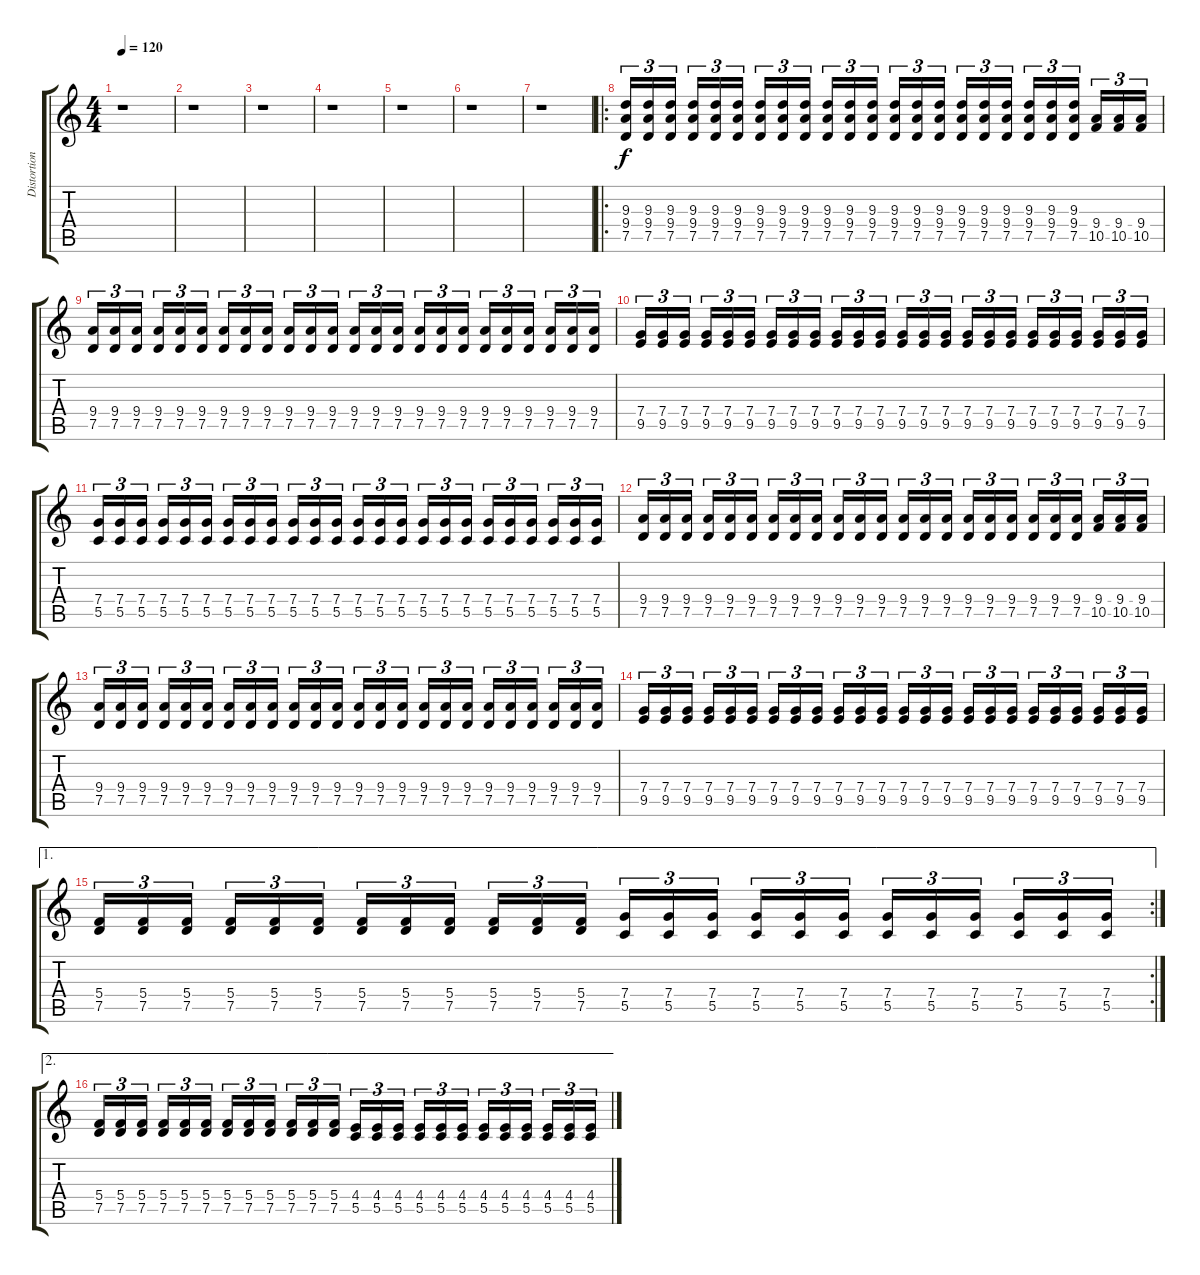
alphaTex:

\track ("Distortion # 1" "Distortion") {instrument distortionguitar}
\staff {score tabs}
\tuning (D4 A3 F3 C3 G2 D2) {hide}
\ts (4 4)
\tempo 120
\clef g2
\ks c
r.1{dy f} |
r.1 |
r.1 |
r.1 |
r.1 |
r.1 |
r.1 |
\ro
(9.3 9.4 7.5).16{tu (3 2) volume 16} (9.3 9.4 7.5).16{tu (3 2)} (9.3 9.4 7.5).16{tu (3 2) beam splitsecondary} (9.3 9.4 7.5).16{tu (3 2)} (9.3 9.4 7.5).16{tu (3 2)} (9.3 9.4 7.5).16{tu (3 2)} (9.3 9.4 7.5).16{tu (3 2)} (9.3 9.4 7.5).16{tu (3 2)} (9.3 9.4 7.5).16{tu (3 2) beam splitsecondary} (9.3 9.4 7.5).16{tu (3 2)} (9.3 9.4 7.5).16{tu (3 2)} (9.3 9.4 7.5).16{tu (3 2)} (9.3 9.4 7.5).16{tu (3 2)} (9.3 9.4 7.5).16{tu (3 2)} (9.3 9.4 7.5).16{tu (3 2) beam splitsecondary} (9.3 9.4 7.5).16{tu (3 2)} (9.3 9.4 7.5).16{tu (3 2)} (9.3 9.4 7.5).16{tu (3 2)} (9.3 9.4 7.5).16{tu (3 2)} (9.3 9.4 7.5).16{tu (3 2)} (9.3 9.4 7.5).16{tu (3 2) beam splitsecondary} (9.4 10.5).16{tu (3 2)} (9.4 10.5).16{tu (3 2)} (9.4 10.5).16{tu (3 2)} |
(9.4 7.5).16{tu (3 2)} (9.4 7.5).16{tu (3 2)} (9.4 7.5).16{tu (3 2) beam splitsecondary} (9.4 7.5).16{tu (3 2)} (9.4 7.5).16{tu (3 2)} (9.4 7.5).16{tu (3 2)} (9.4 7.5).16{tu (3 2)} (9.4 7.5).16{tu (3 2)} (9.4 7.5).16{tu (3 2) beam splitsecondary} (9.4 7.5).16{tu (3 2)} (9.4 7.5).16{tu (3 2)} (9.4 7.5).16{tu (3 2)} (9.4 7.5).16{tu (3 2)} (9.4 7.5).16{tu (3 2)} (9.4 7.5).16{tu (3 2) beam splitsecondary} (9.4 7.5).16{tu (3 2)} (9.4 7.5).16{tu (3 2)} (9.4 7.5).16{tu (3 2)} (9.4 7.5).16{tu (3 2)} (9.4 7.5).16{tu (3 2)} (9.4 7.5).16{tu (3 2) beam splitsecondary} (9.4 7.5).16{tu (3 2)} (9.4 7.5).16{tu (3 2)} (9.4 7.5).16{tu (3 2)} |
(7.4 9.5).16{tu (3 2)} (7.4 9.5).16{tu (3 2)} (7.4 9.5).16{tu (3 2) beam splitsecondary} (7.4 9.5).16{tu (3 2)} (7.4 9.5).16{tu (3 2)} (7.4 9.5).16{tu (3 2)} (7.4 9.5).16{tu (3 2)} (7.4 9.5).16{tu (3 2)} (7.4 9.5).16{tu (3 2) beam splitsecondary} (7.4 9.5).16{tu (3 2)} (7.4 9.5).16{tu (3 2)} (7.4 9.5).16{tu (3 2)} (7.4 9.5).16{tu (3 2)} (7.4 9.5).16{tu (3 2)} (7.4 9.5).16{tu (3 2) beam splitsecondary} (7.4 9.5).16{tu (3 2)} (7.4 9.5).16{tu (3 2)} (7.4 9.5).16{tu (3 2)} (7.4 9.5).16{tu (3 2)} (7.4 9.5).16{tu (3 2)} (7.4 9.5).16{tu (3 2) beam splitsecondary} (7.4 9.5).16{tu (3 2)} (7.4 9.5).16{tu (3 2)} (7.4 9.5).16{tu (3 2)} |
(7.4 5.5).16{tu (3 2)} (7.4 5.5).16{tu (3 2)} (7.4 5.5).16{tu (3 2) beam splitsecondary} (7.4 5.5).16{tu (3 2)} (7.4 5.5).16{tu (3 2)} (7.4 5.5).16{tu (3 2)} (7.4 5.5).16{tu (3 2)} (7.4 5.5).16{tu (3 2)} (7.4 5.5).16{tu (3 2) beam splitsecondary} (7.4 5.5).16{tu (3 2)} (7.4 5.5).16{tu (3 2)} (7.4 5.5).16{tu (3 2)} (7.4 5.5).16{tu (3 2)} (7.4 5.5).16{tu (3 2)} (7.4 5.5).16{tu (3 2) beam splitsecondary} (7.4 5.5).16{tu (3 2)} (7.4 5.5).16{tu (3 2)} (7.4 5.5).16{tu (3 2)} (7.4 5.5).16{tu (3 2)} (7.4 5.5).16{tu (3 2)} (7.4 5.5).16{tu (3 2) beam splitsecondary} (7.4 5.5).16{tu (3 2)} (7.4 5.5).16{tu (3 2)} (7.4 5.5).16{tu (3 2)} |
(9.4 7.5).16{tu (3 2)} (9.4 7.5).16{tu (3 2)} (9.4 7.5).16{tu (3 2) beam splitsecondary} (9.4 7.5).16{tu (3 2)} (9.4 7.5).16{tu (3 2)} (9.4 7.5).16{tu (3 2)} (9.4 7.5).16{tu (3 2)} (9.4 7.5).16{tu (3 2)} (9.4 7.5).16{tu (3 2) beam splitsecondary} (9.4 7.5).16{tu (3 2)} (9.4 7.5).16{tu (3 2)} (9.4 7.5).16{tu (3 2)} (9.4 7.5).16{tu (3 2)} (9.4 7.5).16{tu (3 2)} (9.4 7.5).16{tu (3 2) beam splitsecondary} (9.4 7.5).16{tu (3 2)} (9.4 7.5).16{tu (3 2)} (9.4 7.5).16{tu (3 2)} (9.4 7.5).16{tu (3 2)} (9.4 7.5).16{tu (3 2)} (9.4 7.5).16{tu (3 2) beam splitsecondary} (9.4 10.5).16{tu (3 2)} (9.4 10.5).16{tu (3 2)} (9.4 10.5).16{tu (3 2)} |
(9.4 7.5).16{tu (3 2)} (9.4 7.5).16{tu (3 2)} (9.4 7.5).16{tu (3 2) beam splitsecondary} (9.4 7.5).16{tu (3 2)} (9.4 7.5).16{tu (3 2)} (9.4 7.5).16{tu (3 2)} (9.4 7.5).16{tu (3 2)} (9.4 7.5).16{tu (3 2)} (9.4 7.5).16{tu (3 2) beam splitsecondary} (9.4 7.5).16{tu (3 2)} (9.4 7.5).16{tu (3 2)} (9.4 7.5).16{tu (3 2)} (9.4 7.5).16{tu (3 2)} (9.4 7.5).16{tu (3 2)} (9.4 7.5).16{tu (3 2) beam splitsecondary} (9.4 7.5).16{tu (3 2)} (9.4 7.5).16{tu (3 2)} (9.4 7.5).16{tu (3 2)} (9.4 7.5).16{tu (3 2)} (9.4 7.5).16{tu (3 2)} (9.4 7.5).16{tu (3 2) beam splitsecondary} (9.4 7.5).16{tu (3 2)} (9.4 7.5).16{tu (3 2)} (9.4 7.5).16{tu (3 2)} |
(7.4 9.5).16{tu (3 2)} (7.4 9.5).16{tu (3 2)} (7.4 9.5).16{tu (3 2) beam splitsecondary} (7.4 9.5).16{tu (3 2)} (7.4 9.5).16{tu (3 2)} (7.4 9.5).16{tu (3 2)} (7.4 9.5).16{tu (3 2)} (7.4 9.5).16{tu (3 2)} (7.4 9.5).16{tu (3 2) beam splitsecondary} (7.4 9.5).16{tu (3 2)} (7.4 9.5).16{tu (3 2)} (7.4 9.5).16{tu (3 2)} (7.4 9.5).16{tu (3 2)} (7.4 9.5).16{tu (3 2)} (7.4 9.5).16{tu (3 2) beam splitsecondary} (7.4 9.5).16{tu (3 2)} (7.4 9.5).16{tu (3 2)} (7.4 9.5).16{tu (3 2)} (7.4 9.5).16{tu (3 2)} (7.4 9.5).16{tu (3 2)} (7.4 9.5).16{tu (3 2) beam splitsecondary} (7.4 9.5).16{tu (3 2)} (7.4 9.5).16{tu (3 2)} (7.4 9.5).16{tu (3 2)} |
\ae 1
\rc 2
(5.4 7.5).16{tu (3 2)} (5.4 7.5).16{tu (3 2)} (5.4 7.5).16{tu (3 2) beam splitsecondary} (5.4 7.5).16{tu (3 2)} (5.4 7.5).16{tu (3 2)} (5.4 7.5).16{tu (3 2)} (5.4 7.5).16{tu (3 2)} (5.4 7.5).16{tu (3 2)} (5.4 7.5).16{tu (3 2) beam splitsecondary} (5.4 7.5).16{tu (3 2)} (5.4 7.5).16{tu (3 2)} (5.4 7.5).16{tu (3 2)} (7.4 5.5).16{tu (3 2)} (7.4 5.5).16{tu (3 2)} (7.4 5.5).16{tu (3 2) beam splitsecondary} (7.4 5.5).16{tu (3 2)} (7.4 5.5).16{tu (3 2)} (7.4 5.5).16{tu (3 2)} (7.4 5.5).16{tu (3 2)} (7.4 5.5).16{tu (3 2)} (7.4 5.5).16{tu (3 2) beam splitsecondary} (7.4 5.5).16{tu (3 2)} (7.4 5.5).16{tu (3 2)} (7.4 5.5).16{tu (3 2)} |
\ae 2
(5.4 7.5).16{tu (3 2)} (5.4 7.5).16{tu (3 2)} (5.4 7.5).16{tu (3 2) beam splitsecondary} (5.4 7.5).16{tu (3 2)} (5.4 7.5).16{tu (3 2)} (5.4 7.5).16{tu (3 2)} (5.4 7.5).16{tu (3 2)} (5.4 7.5).16{tu (3 2)} (5.4 7.5).16{tu (3 2) beam splitsecondary} (5.4 7.5).16{tu (3 2)} (5.4 7.5).16{tu (3 2)} (5.4 7.5).16{tu (3 2)} (4.4 5.5).16{tu (3 2)} (4.4 5.5).16{tu (3 2)} (4.4 5.5).16{tu (3 2) beam splitsecondary} (4.4 5.5).16{tu (3 2)} (4.4 5.5).16{tu (3 2)} (4.4 5.5).16{tu (3 2)} (4.4 5.5).16{tu (3 2)} (4.4 5.5).16{tu (3 2)} (4.4 5.5).16{tu (3 2) beam splitsecondary} (4.4 5.5).16{tu (3 2)} (4.4 5.5).16{tu (3 2)} (4.4 5.5).16{tu (3 2)}
